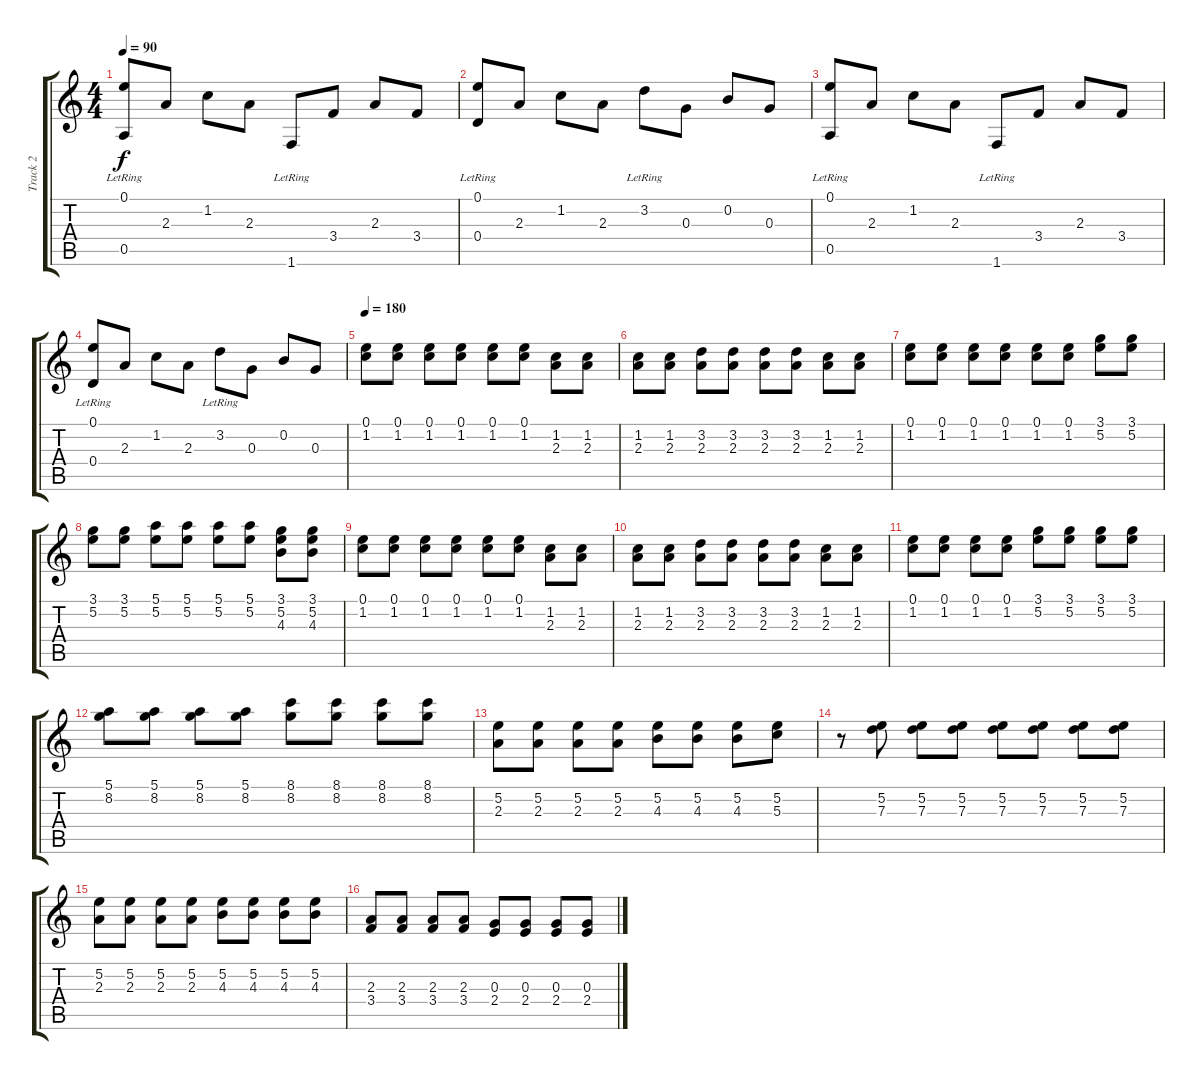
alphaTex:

\track ("Track 2" "Track 2") {instrument acousticguitarsteel}
\staff {score tabs}
\tuning (E4 B3 G3 D3 A2 E2) {hide}
\ts (4 4)
\tempo 90
\clef g2
\ks c
(0.1 0.5{lr}).8{dy f} 2.3.8 1.2.8 2.3.8 1.6{lr}.8 3.4.8 2.3.8 3.4.8 |
(0.1 0.4{lr}).8 2.3.8 1.2.8 2.3.8 3.2{lr}.8 0.3.8 0.2.8 0.3.8 |
(0.1 0.5{lr}).8 2.3.8 1.2.8 2.3.8 1.6{lr}.8 3.4.8 2.3.8 3.4.8 |
(0.1 0.4{lr}).8 2.3.8 1.2.8 2.3.8 3.2{lr}.8 0.3.8 0.2.8 0.3.8 |
\tempo 180
(0.1 1.2).8{instrument overdrivenguitar} (0.1 1.2).8 (0.1 1.2).8 (0.1 1.2).8 (0.1 1.2).8 (0.1 1.2).8 (1.2 2.3).8 (1.2 2.3).8 |
(1.2 2.3).8 (1.2 2.3).8 (3.2 2.3).8 (3.2 2.3).8 (3.2 2.3).8 (3.2 2.3).8 (1.2 2.3).8 (1.2 2.3).8 |
(0.1 1.2).8 (0.1 1.2).8 (0.1 1.2).8 (0.1 1.2).8 (0.1 1.2).8 (0.1 1.2).8 (3.1 5.2).8 (3.1 5.2).8 |
(3.1 5.2).8 (3.1 5.2).8 (5.1 5.2).8 (5.1 5.2).8 (5.1 5.2).8 (5.1 5.2).8 (3.1 5.2 4.3).8 (3.1 5.2 4.3).8 |
(0.1 1.2).8 (0.1 1.2).8 (0.1 1.2).8 (0.1 1.2).8 (0.1 1.2).8 (0.1 1.2).8 (1.2 2.3).8 (1.2 2.3).8 |
(1.2 2.3).8 (1.2 2.3).8 (3.2 2.3).8 (3.2 2.3).8 (3.2 2.3).8 (3.2 2.3).8 (1.2 2.3).8 (1.2 2.3).8 |
(0.1 1.2).8 (0.1 1.2).8 (0.1 1.2).8 (0.1 1.2).8 (3.1 5.2).8 (3.1 5.2).8 (3.1 5.2).8 (3.1 5.2).8 |
(5.1 8.2).8 (5.1 8.2).8 (5.1 8.2).8 (5.1 8.2).8 (8.1 8.2).8 (8.1 8.2).8 (8.1 8.2).8 (8.1 8.2).8 |
(5.2 2.3).8 (5.2 2.3).8 (5.2 2.3).8 (5.2 2.3).8 (5.2 4.3).8 (5.2 4.3).8 (5.2 4.3).8 (5.2 5.3).8 |
r.8 (5.2 7.3).8 (5.2 7.3).8 (5.2 7.3).8 (5.2 7.3).8 (5.2 7.3).8 (5.2 7.3).8 (5.2 7.3).8 |
(5.2 2.3).8 (5.2 2.3).8 (5.2 2.3).8 (5.2 2.3).8 (5.2 4.3).8 (5.2 4.3).8 (5.2 4.3).8 (5.2 4.3).8 |
(2.3 3.4).8 (2.3 3.4).8 (2.3 3.4).8 (2.3 3.4).8 (0.3 2.4).8 (0.3 2.4).8 (0.3 2.4).8 (0.3 2.4).8
